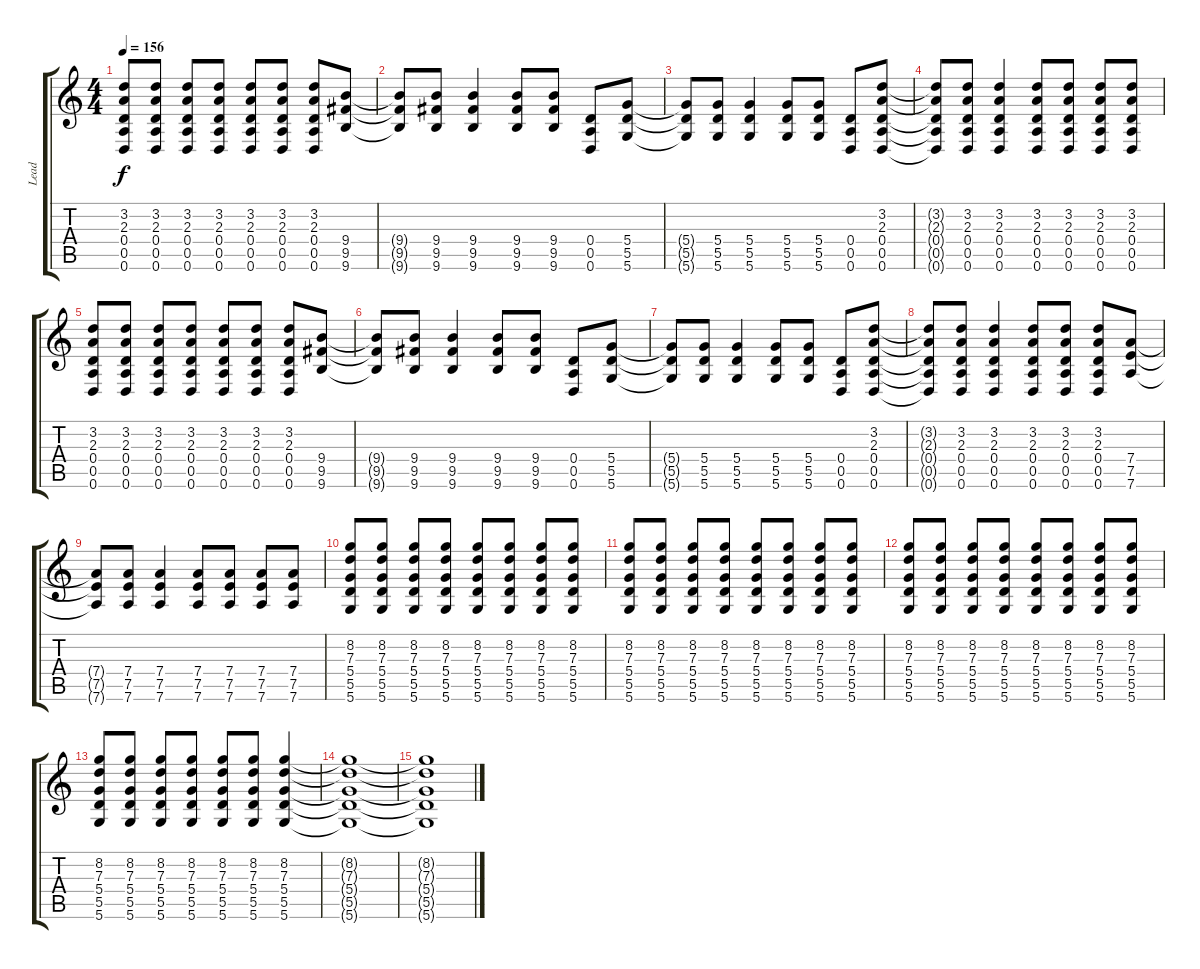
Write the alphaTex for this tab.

\track ("Lead" "Lead") {instrument distortionguitar}
\staff {score tabs}
\tuning (E4 B3 G3 D3 A2 D2) {hide}
\ts (4 4)
\tempo 156
\clef g2
\ks c
(3.2 2.3 0.4 0.5 0.6).8{dy f} (3.2 2.3 0.4 0.5 0.6).8 (3.2 2.3 0.4 0.5 0.6).8 (3.2 2.3 0.4 0.5 0.6).8 (3.2 2.3 0.4 0.5 0.6).8 (3.2 2.3 0.4 0.5 0.6).8 (3.2 2.3 0.4 0.5 0.6).8 (9.4 9.5 9.6).8 |
(9.4{t} 9.5{t} 9.6{t}).8 (9.4 9.5 9.6).8 (9.4 9.5 9.6).4 (9.4 9.5 9.6).8 (9.4 9.5 9.6).8 (0.4 0.5 0.6).8 (5.4 5.5 5.6).8 |
(5.4{t} 5.5{t} 5.6{t}).8 (5.4 5.5 5.6).8 (5.4 5.5 5.6).4 (5.4 5.5 5.6).8 (5.4 5.5 5.6).8 (0.4 0.5 0.6).8 (3.2 2.3 0.4 0.5 0.6).8 |
(3.2{t} 2.3{t} 0.4{t} 0.5{t} 0.6{t}).8 (3.2 2.3 0.4 0.5 0.6).8 (3.2 2.3 0.4 0.5 0.6).4 (3.2 2.3 0.4 0.5 0.6).8 (3.2 2.3 0.4 0.5 0.6).8 (3.2 2.3 0.4 0.5 0.6).8 (3.2 2.3 0.4 0.5 0.6).8 |
(3.2 2.3 0.4 0.5 0.6).8 (3.2 2.3 0.4 0.5 0.6).8 (3.2 2.3 0.4 0.5 0.6).8 (3.2 2.3 0.4 0.5 0.6).8 (3.2 2.3 0.4 0.5 0.6).8 (3.2 2.3 0.4 0.5 0.6).8 (3.2 2.3 0.4 0.5 0.6).8 (9.4 9.5 9.6).8 |
(9.4{t} 9.5{t} 9.6{t}).8 (9.4 9.5 9.6).8 (9.4 9.5 9.6).4 (9.4 9.5 9.6).8 (9.4 9.5 9.6).8 (0.4 0.5 0.6).8 (5.4 5.5 5.6).8 |
(5.4{t} 5.5{t} 5.6{t}).8 (5.4 5.5 5.6).8 (5.4 5.5 5.6).4 (5.4 5.5 5.6).8 (5.4 5.5 5.6).8 (0.4 0.5 0.6).8 (3.2 2.3 0.4 0.5 0.6).8 |
(3.2{t} 2.3{t} 0.4{t} 0.5{t} 0.6{t}).8 (3.2 2.3 0.4 0.5 0.6).8 (3.2 2.3 0.4 0.5 0.6).4 (3.2 2.3 0.4 0.5 0.6).8 (3.2 2.3 0.4 0.5 0.6).8 (3.2 2.3 0.4 0.5 0.6).8 (7.4 7.5 7.6).8 |
(7.4{t} 7.5{t} 7.6{t}).8 (7.4 7.5 7.6).8 (7.4 7.5 7.6).4 (7.4 7.5 7.6).8 (7.4 7.5 7.6).8 (7.4 7.5 7.6).8 (7.4 7.5 7.6).8 |
(8.2 7.3 5.4 5.5 5.6).8 (8.2 7.3 5.4 5.5 5.6).8 (8.2 7.3 5.4 5.5 5.6).8 (8.2 7.3 5.4 5.5 5.6).8 (8.2 7.3 5.4 5.5 5.6).8 (8.2 7.3 5.4 5.5 5.6).8 (8.2 7.3 5.4 5.5 5.6).8 (8.2 7.3 5.4 5.5 5.6).8 |
(8.2 7.3 5.4 5.5 5.6).8 (8.2 7.3 5.4 5.5 5.6).8 (8.2 7.3 5.4 5.5 5.6).8 (8.2 7.3 5.4 5.5 5.6).8 (8.2 7.3 5.4 5.5 5.6).8 (8.2 7.3 5.4 5.5 5.6).8 (8.2 7.3 5.4 5.5 5.6).8 (8.2 7.3 5.4 5.5 5.6).8 |
(8.2 7.3 5.4 5.5 5.6).8 (8.2 7.3 5.4 5.5 5.6).8 (8.2 7.3 5.4 5.5 5.6).8 (8.2 7.3 5.4 5.5 5.6).8 (8.2 7.3 5.4 5.5 5.6).8 (8.2 7.3 5.4 5.5 5.6).8 (8.2 7.3 5.4 5.5 5.6).8 (8.2 7.3 5.4 5.5 5.6).8 |
(8.2 7.3 5.4 5.5 5.6).8 (8.2 7.3 5.4 5.5 5.6).8 (8.2 7.3 5.4 5.5 5.6).8 (8.2 7.3 5.4 5.5 5.6).8 (8.2 7.3 5.4 5.5 5.6).8 (8.2 7.3 5.4 5.5 5.6).8 (8.2 7.3 5.4 5.5 5.6).4 |
(8.2{t} 7.3{t} 5.4{t} 5.5{t} 5.6{t}).1 |
(8.2{t} 7.3{t} 5.4{t} 5.5{t} 5.6{t}).1
